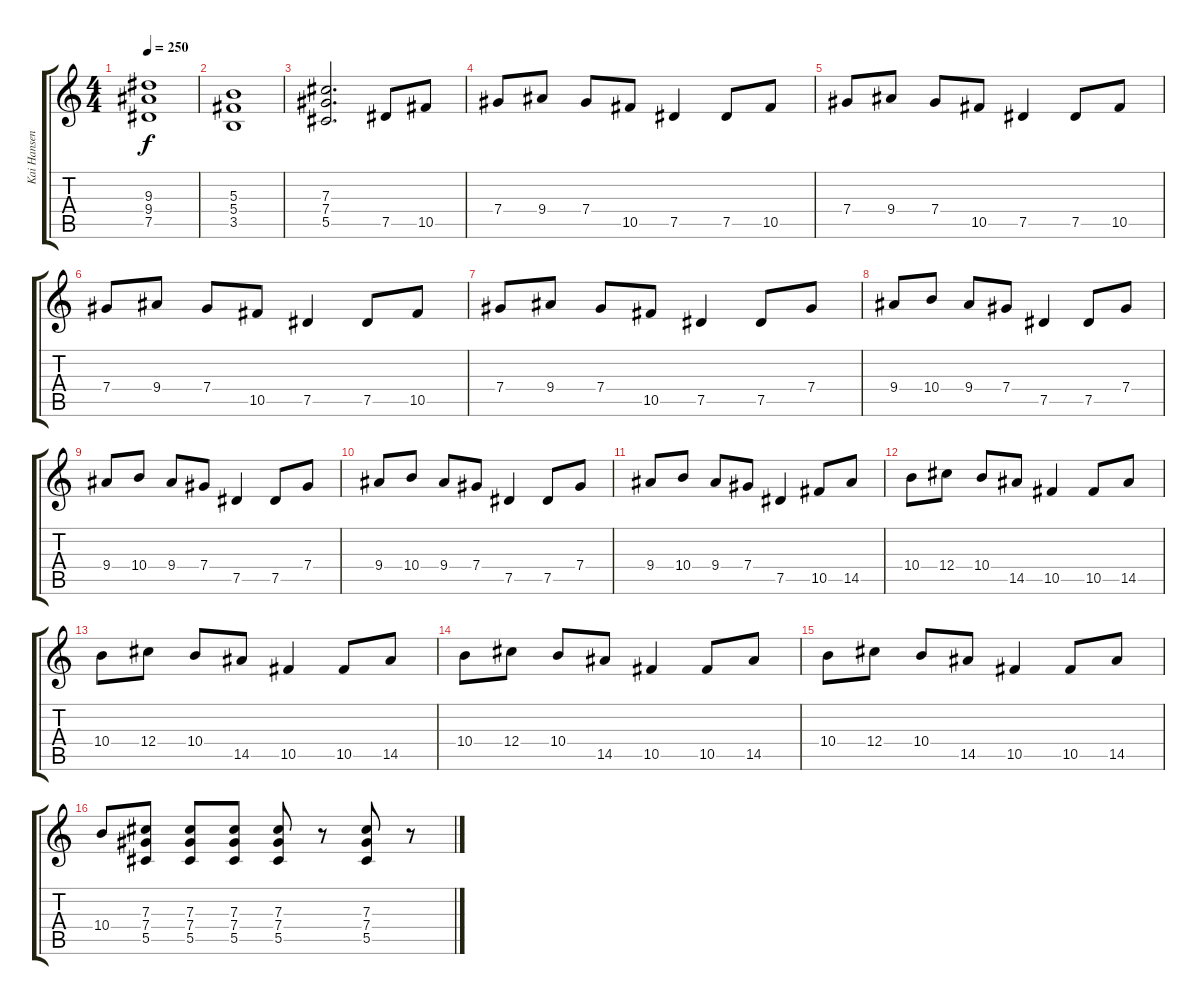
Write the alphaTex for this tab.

\track ("Kai Hansen" "Kai Hansen") {instrument electricguitarclean}
\staff {score tabs}
\tuning (Eb4 Bb3 Gb3 Db3 Ab2 Eb2) {hide}
\ts (4 4)
\tempo 250
\clef g2
\ks c
(9.3{t} 9.4{t} 7.5{t}).1{dy f} |
(5.3 5.4 3.5).1 |
(7.3 7.4 5.5).2{d} 7.5.8 10.5.8 |
7.4.8 9.4.8 7.4.8 10.5.8 7.5.4 7.5.8 10.5.8 |
7.4.8 9.4.8 7.4.8 10.5.8 7.5.4 7.5.8 10.5.8 |
7.4.8 9.4.8 7.4.8 10.5.8 7.5.4 7.5.8 10.5.8 |
7.4.8 9.4.8 7.4.8 10.5.8 7.5.4 7.5.8 7.4.8 |
9.4.8 10.4.8 9.4.8 7.4.8 7.5.4 7.5.8 7.4.8 |
9.4.8 10.4.8 9.4.8 7.4.8 7.5.4 7.5.8 7.4.8 |
9.4.8 10.4.8 9.4.8 7.4.8 7.5.4 7.5.8 7.4.8 |
9.4.8 10.4.8 9.4.8 7.4.8 7.5.4 10.5.8 14.5.8 |
10.4.8 12.4.8 10.4.8 14.5.8 10.5.4 10.5.8 14.5.8 |
10.4.8 12.4.8 10.4.8 14.5.8 10.5.4 10.5.8 14.5.8 |
10.4.8 12.4.8 10.4.8 14.5.8 10.5.4 10.5.8 14.5.8 |
10.4.8 12.4.8 10.4.8 14.5.8 10.5.4 10.5.8 14.5.8 |
10.4.8 (7.3 7.4 5.5).8 (7.3 7.4 5.5).8 (7.3 7.4 5.5).8 (7.3 7.4 5.5).8 r.8 (7.3 7.4 5.5).8 r.8
